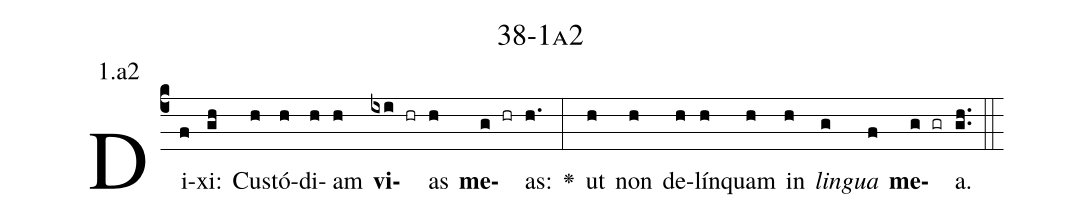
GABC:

name: 38-1a2;
annotation: 1.a2;
%%
(c4)Di(f)xi:(gh) Cus(h)tó(h)di(h)am(h) <b>vi</b>(ixi hr)as(h) <b>me</b>(g hr)as:(h.) <v>\greheightstar</v>(:) ut(h) non(h) de(h)lín(h)quam(h) in(h) <i>lin</i>(g)<i>gua</i>(f) <b>me</b>(g gr)a.(gh..) (::)


%E(h) u(h) o(g) u(f) a(g) e.(gh..) (::)
